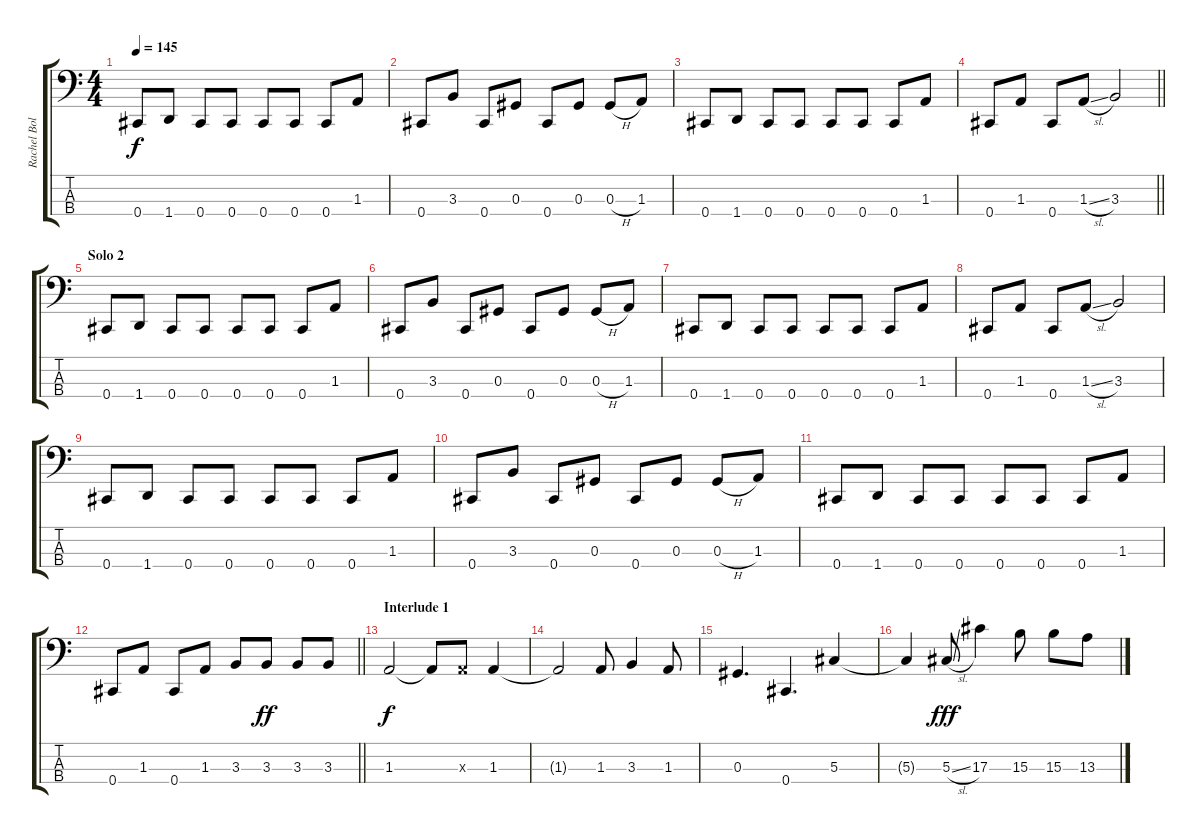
\track ("Rachel Bolan" "Rachel Bol") {instrument electricbasspick}
\staff {score tabs}
\tuning (Gb2 Db2 Ab1 Db1) {hide}
\ts (4 4)
\tempo 145
\clef f4
\ks c
0.4.8{dy f} 1.4.8 0.4.8 0.4.8 0.4.8 0.4.8 0.4.8 1.3.8 |
0.4.8 3.3.8 0.4.8 0.3.8 0.4.8 0.3.8 0.3{h}.8 1.3.8 |
0.4.8 1.4.8 0.4.8 0.4.8 0.4.8 0.4.8 0.4.8 1.3.8 |
\barLineRight lightlight
0.4.8 1.3.8 0.4.8 1.3{sl}.8 3.3.2 |
\section ("" "Solo 2")
0.4.8 1.4.8 0.4.8 0.4.8 0.4.8 0.4.8 0.4.8 1.3.8 |
0.4.8 3.3.8 0.4.8 0.3.8 0.4.8 0.3.8 0.3{h}.8 1.3.8 |
0.4.8 1.4.8 0.4.8 0.4.8 0.4.8 0.4.8 0.4.8 1.3.8 |
0.4.8 1.3.8 0.4.8 1.3{sl}.8 3.3.2 |
0.4.8 1.4.8 0.4.8 0.4.8 0.4.8 0.4.8 0.4.8 1.3.8 |
0.4.8 3.3.8 0.4.8 0.3.8 0.4.8 0.3.8 0.3{h}.8 1.3.8 |
0.4.8 1.4.8 0.4.8 0.4.8 0.4.8 0.4.8 0.4.8 1.3.8 |
\barLineRight lightlight
0.4.8 1.3.8 0.4.8 1.3.8 3.3.8 3.3.8{dy ff} 3.3.8 3.3.8 |
\section ("" "Interlude 1")
1.3.2{dy f} 1.3{t}.8 1.3{x}.8 1.3.4 |
1.3{t}.2 1.3.8 3.3.4 1.3.8 |
0.3.4{d} 0.4.4{d} 5.3.4 |
5.3{t}.4 5.3{sl}.8{dy fff} 17.3.4 15.3.8 15.3.8 13.3.8
